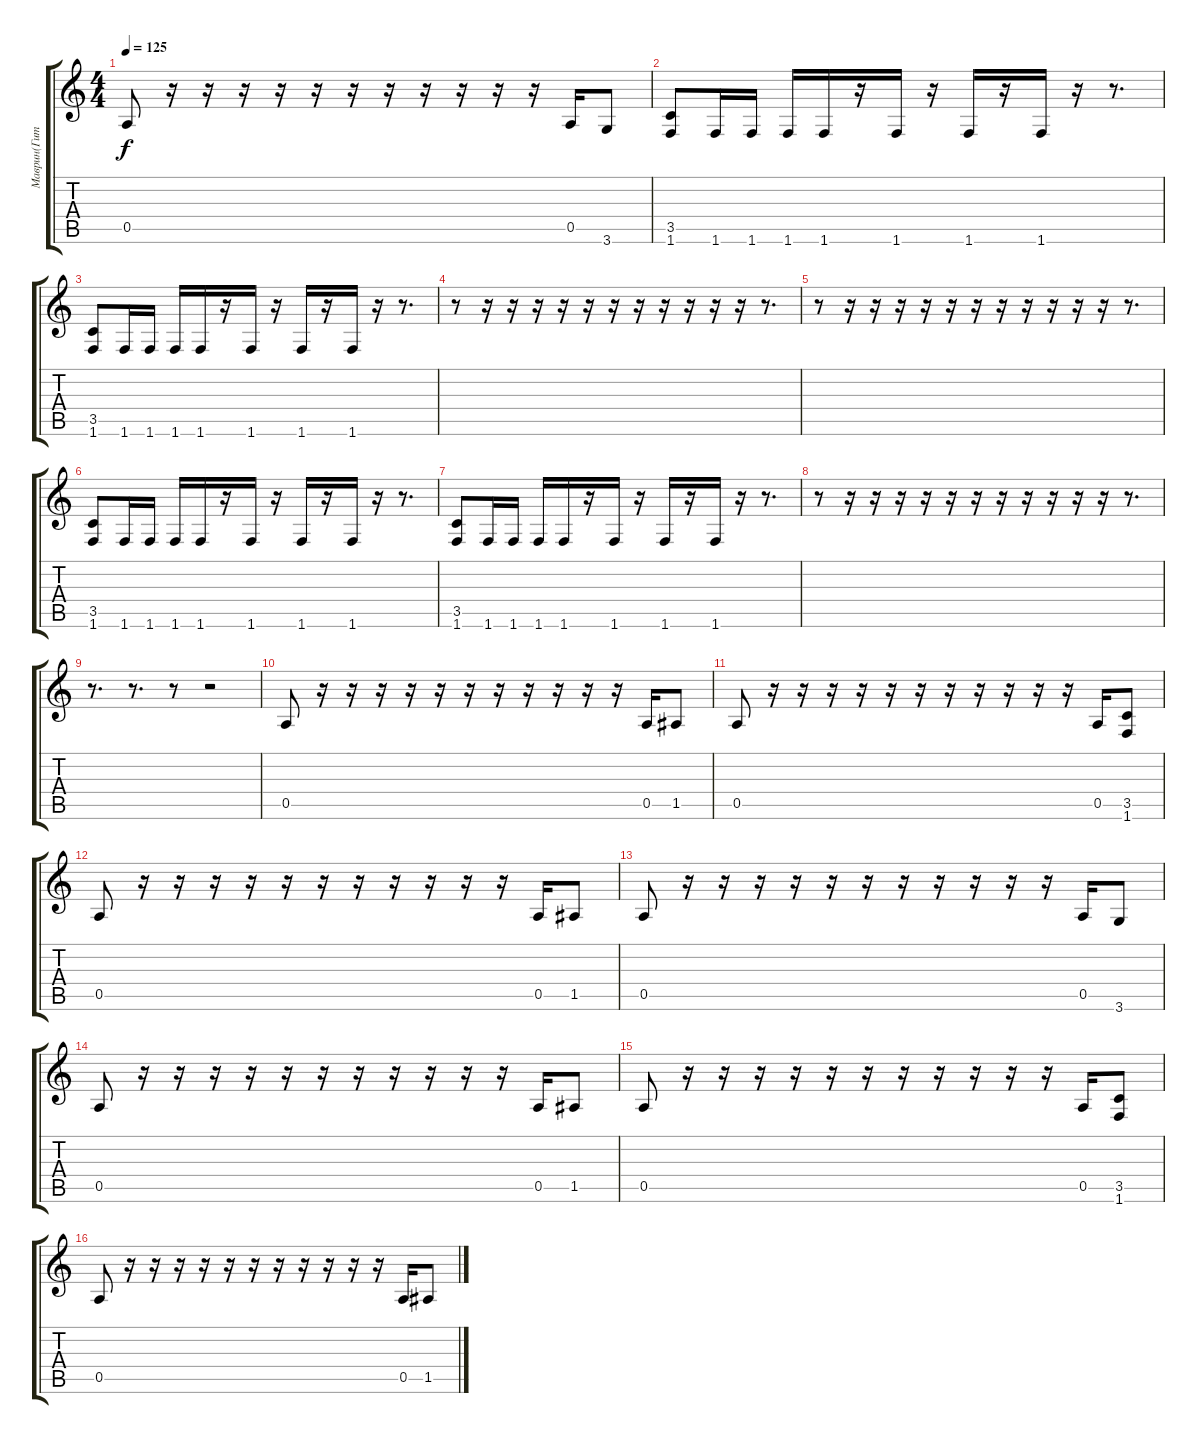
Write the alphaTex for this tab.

\track ("Маврин(Гитара-2)" "Маврин(Гит") {instrument distortionguitar}
\staff {score tabs}
\tuning (E4 B3 G3 D3 A2 E2) {hide}
\ts (4 4)
\tempo 125
\clef g2
\ks c
0.5.8{dy f} r.16 r.16 r.16 r.16 r.16 r.16 r.16 r.16 r.16 r.16 r.16 0.5.16 3.6.8 |
(3.5 1.6).8 1.6.16 1.6.16 1.6.16 1.6.16 r.16 1.6.16 r.16 1.6.16 r.16 1.6.16 r.16 r.8{d} |
(3.5 1.6).8 1.6.16 1.6.16 1.6.16 1.6.16 r.16 1.6.16 r.16 1.6.16 r.16 1.6.16 r.16 r.8{d} |
r.8 r.16 r.16 r.16 r.16 r.16 r.16 r.16 r.16 r.16 r.16 r.16 r.8{d} |
r.8 r.16 r.16 r.16 r.16 r.16 r.16 r.16 r.16 r.16 r.16 r.16 r.8{d} |
(3.5 1.6).8 1.6.16 1.6.16 1.6.16 1.6.16 r.16 1.6.16 r.16 1.6.16 r.16 1.6.16 r.16 r.8{d} |
(3.5 1.6).8 1.6.16 1.6.16 1.6.16 1.6.16 r.16 1.6.16 r.16 1.6.16 r.16 1.6.16 r.16 r.8{d} |
r.8 r.16 r.16 r.16 r.16 r.16 r.16 r.16 r.16 r.16 r.16 r.16 r.8{d} |
r.8{d} r.8{d} r.8 r.2 |
0.5.8 r.16 r.16 r.16 r.16 r.16 r.16 r.16 r.16 r.16 r.16 r.16 0.5.16 1.5.8 |
0.5.8 r.16 r.16 r.16 r.16 r.16 r.16 r.16 r.16 r.16 r.16 r.16 0.5.16 (3.5 1.6).8 |
0.5.8 r.16 r.16 r.16 r.16 r.16 r.16 r.16 r.16 r.16 r.16 r.16 0.5.16 1.5.8 |
0.5.8 r.16 r.16 r.16 r.16 r.16 r.16 r.16 r.16 r.16 r.16 r.16 0.5.16 3.6.8 |
0.5.8 r.16 r.16 r.16 r.16 r.16 r.16 r.16 r.16 r.16 r.16 r.16 0.5.16 1.5.8 |
0.5.8 r.16 r.16 r.16 r.16 r.16 r.16 r.16 r.16 r.16 r.16 r.16 0.5.16 (3.5 1.6).8 |
0.5.8 r.16 r.16 r.16 r.16 r.16 r.16 r.16 r.16 r.16 r.16 r.16 0.5.16 1.5.8
